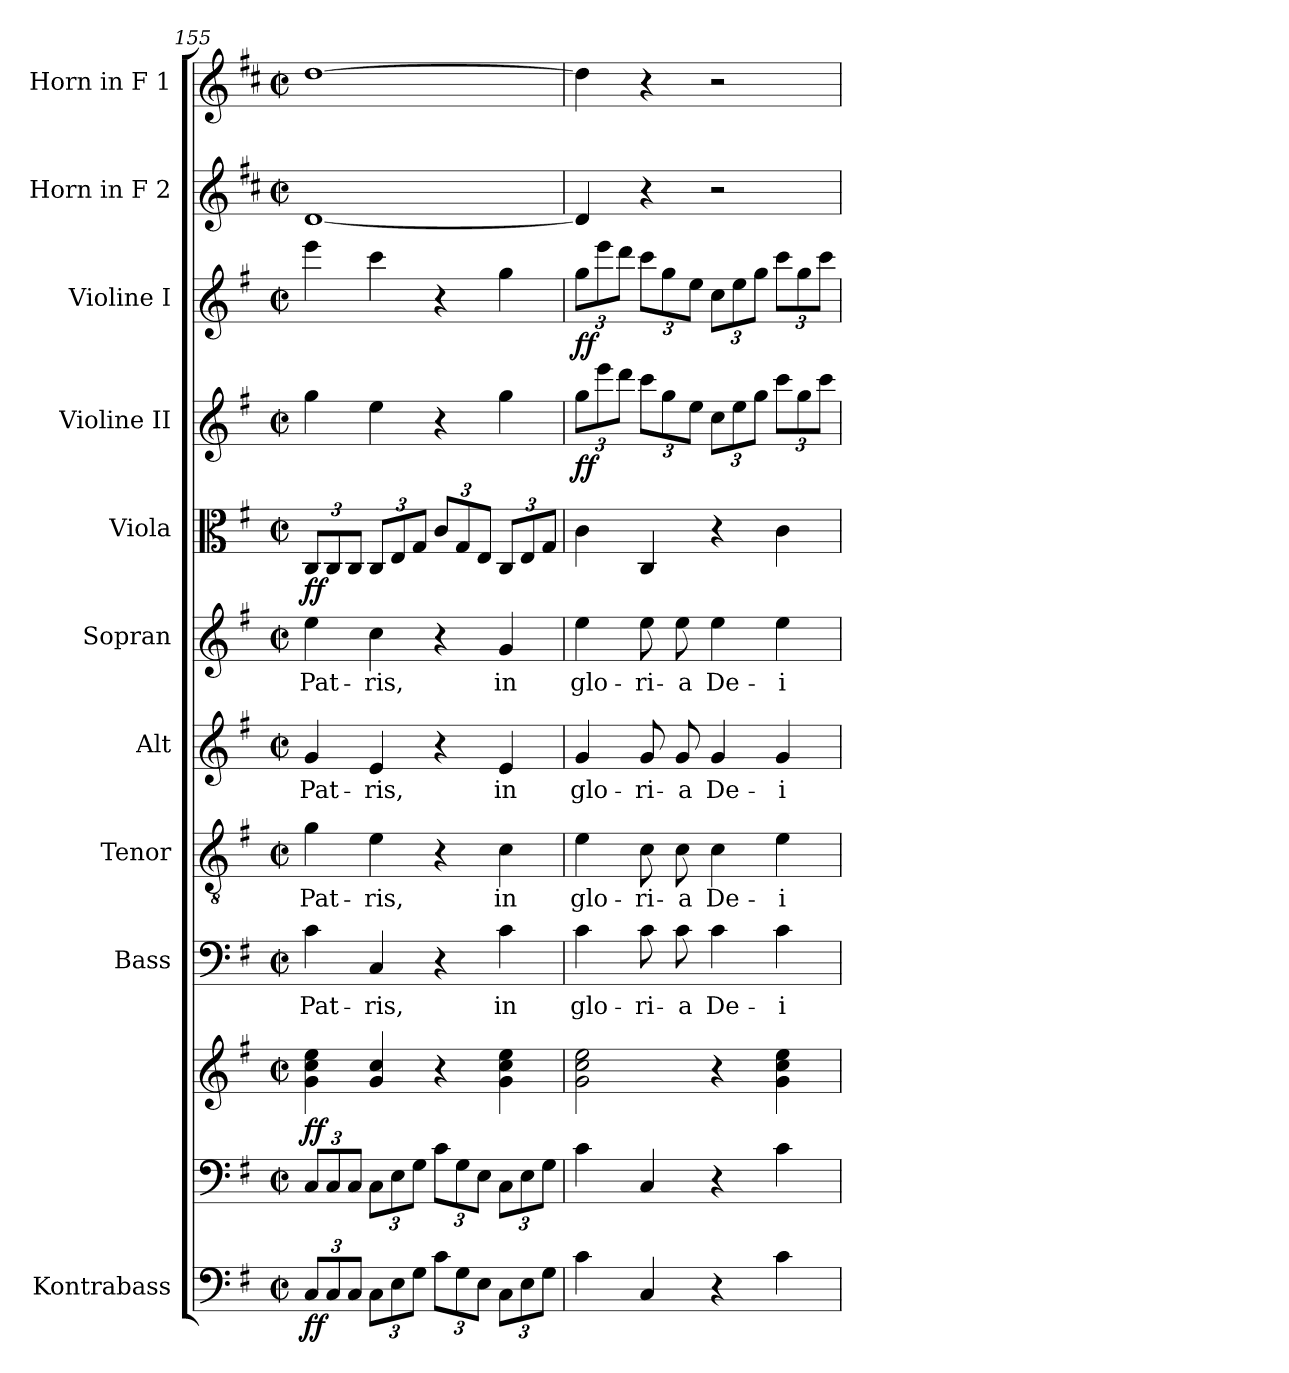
**kern	**dynam	**kern	**kern	**dynam	**kern	**text	**kern	**text	**kern	**text	**kern	**text	**kern	**dynam	**kern	**dynam	**kern	**dynam	**kern	**kern
*part11	*part11	*part10	*part10	*part10	*part9	*part9	*part8	*part8	*part7	*part7	*part6	*part6	*part5	*part5	*part4	*part4	*part3	*part3	*part2	*part1
*staff12	*staff12	*staff11	*staff10	*staff10/11	*staff9	*staff9	*staff8	*staff8	*staff7	*staff7	*staff6	*staff6	*staff5	*staff5	*staff4	*staff4	*staff3	*staff3	*staff2	*staff1
*I"Kontrabass	*	*	*	*	*I"Bass	*	*I"Tenor	*	*I"Alt	*	*I"Sopran	*	*I"Viola	*	*I"Violine II	*	*I"Violine I	*	*I"Horn in F 2	*I"Horn in F 1
*I'Kb.	*	*	*	*	*I'B.	*	*I'T.	*	*I'A.	*	*I'S.	*	*I'Vla.	*	*I'Vl. II	*	*I'Vl. I	*	*	*
*clefF4	*	*clefF4	*clefG2	*	*clefF4	*	*clefGv2	*	*clefG2	*	*clefG2	*	*clefC3	*	*clefG2	*	*clefG2	*	*clefG2	*clefG2
*ITrd7c12	*	*	*	*	*	*	*	*	*	*	*	*	*	*	*	*	*	*	*ITrd4c7	*ITrd4c7
*k[f#]	*	*k[f#]	*k[f#]	*	*k[f#]	*	*k[f#]	*	*k[f#]	*	*k[f#]	*	*k[f#]	*	*k[f#]	*	*k[f#]	*	*k[f#]	*k[f#]
*G:	*	*G:	*G:	*	*G:	*	*G:	*	*G:	*	*G:	*	*G:	*	*G:	*	*G:	*	*G:	*G:
*M2/2	*	*M2/2	*M2/2	*	*M2/2	*	*M2/2	*	*M2/2	*	*M2/2	*	*M2/2	*	*M2/2	*	*M2/2	*	*M2/2	*M2/2
*met(c|)	*	*met(c|)	*met(c|)	*	*met(c|)	*	*met(c|)	*	*met(c|)	*	*met(c|)	*	*met(c|)	*	*met(c|)	*	*met(c|)	*	*met(c|)	*met(c|)
*Xbrackettup	*	*Xbrackettup	*	*	*	*	*	*	*	*	*	*	*	*	*	*	*	*	*	*
=155	=155	=155	=155	=155	=155	=155	=155	=155	=155	=155	=155	=155	=155	=155	=155	=155	=155	=155	=155	=155
!	!	!	!	!	!	!LO:LY:b	!	!LO:LY:b	!	!LO:LY:b	!	!LO:LY:b	!	!	!	!	!	!	!	!
*	*	*	*	*	*	*	*	*	*	*	*	*	*Xbrackettup	*	*	*	*	*	*	*
!	!LO:DY:b	!	!	!LO:DY:b	!	!	!	!	!	!	!	!	!	!LO:DY:b	!	!	!	!	!	!
12CC/L	ff	12C/L	4g\ 4cc\ 4ee\	ff	4c\	Pat-	4g\	Pat-	4g/	Pat-	4ee\	Pat-	12C/L	ff	4gg\	.	4eee\	.	[1G	[1g
12CC/	.	12C/	.	.	.	.	.	.	.	.	.	.	12C/	.	.	.	.	.	.	.
12CC/J	.	12C/J	.	.	.	.	.	.	.	.	.	.	12C/J	.	.	.	.	.	.	.
!	!	!	!	!	!	!LO:LY:b	!	!LO:LY:b	!	!LO:LY:b	!	!LO:LY:b	!	!	!	!	!	!	!	!
12CC\L	.	12C\L	4g/ 4cc/	.	4C/	-ris,	4e\	-ris,	4e/	-ris,	4cc\	-ris,	12C/L	.	4ee\	.	4ccc\	.	.	.
12EE\	.	12E\	.	.	.	.	.	.	.	.	.	.	12E/	.	.	.	.	.	.	.
12GG\J	.	12G\J	.	.	.	.	.	.	.	.	.	.	12G/J	.	.	.	.	.	.	.
12C\L	.	12c\L	4r	.	4r	.	4r	.	4r	.	4r	.	12c/L	.	4r	.	4r	.	.	.
12GG\	.	12G\	.	.	.	.	.	.	.	.	.	.	12G/	.	.	.	.	.	.	.
12EE\J	.	12E\J	.	.	.	.	.	.	.	.	.	.	12E/J	.	.	.	.	.	.	.
!	!	!	!	!	!	!LO:LY:b	!	!LO:LY:b	!	!LO:LY:b	!	!LO:LY:b	!	!	!	!	!	!	!	!
12CC\L	.	12C\L	4g\ 4cc\ 4ee\	.	4c\	in	4c\	in	4e/	in	4g/	in	12C/L	.	4gg\	.	4gg\	.	.	.
12EE\	.	12E\	.	.	.	.	.	.	.	.	.	.	12E/	.	.	.	.	.	.	.
12GG\J	.	12G\J	.	.	.	.	.	.	.	.	.	.	12G/J	.	.	.	.	.	.	.
!!LO:PB:g=z
=156	=156	=156	=156	=156	=156	=156	=156	=156	=156	=156	=156	=156	=156	=156	=156	=156	=156	=156	=156	=156
!	!	!	!	!	!	!LO:LY:b	!	!LO:LY:b	!	!LO:LY:b	!	!LO:LY:b	!	!	!	!	!	!	!	!
*	*	*	*	*	*	*	*	*	*	*	*	*	*	*	*Xbrackettup	*	*Xbrackettup	*	*	*
!	!	!	!	!	!	!	!	!	!	!	!	!	!	!	!	!LO:DY:b	!	!LO:DY:b	!	!
4C\	.	4c\	2g\ 2cc\ 2ee\	.	4c\	glo-	4e\	glo-	4g/	glo-	4ee\	glo-	4c\	.	12gg\L	ff	12gg\L	ff	4G/]	4g\]
.	.	.	.	.	.	.	.	.	.	.	.	.	.	.	12eee\	.	12eee\	.	.	.
.	.	.	.	.	.	.	.	.	.	.	.	.	.	.	12ddd\J	.	12ddd\J	.	.	.
!	!	!	!	!	!	!LO:LY:b	!	!LO:LY:b	!	!LO:LY:b	!	!LO:LY:b	!	!	!	!	!	!	!	!
4CC/	.	4C/	.	.	8c\	-ri-	8c\	-ri-	8g/	-ri-	8ee\	-ri-	4C/	.	12ccc\L	.	12ccc\L	.	4r	4r
.	.	.	.	.	.	.	.	.	.	.	.	.	.	.	12gg\	.	12gg\	.	.	.
!	!	!	!	!	!	!LO:LY:b	!	!LO:LY:b	!	!LO:LY:b	!	!LO:LY:b	!	!	!	!	!	!	!	!
.	.	.	.	.	8c\	-a	8c\	-a	8g/	-a	8ee\	-a	.	.	.	.	.	.	.	.
.	.	.	.	.	.	.	.	.	.	.	.	.	.	.	12ee\J	.	12ee\J	.	.	.
!	!	!	!	!	!	!LO:LY:b	!	!LO:LY:b	!	!LO:LY:b	!	!LO:LY:b	!	!	!	!	!	!	!	!
4r	.	4r	4r	.	4c\	De-	4c\	De-	4g/	De-	4ee\	De-	4r	.	12cc\L	.	12cc\L	.	2r	2r
.	.	.	.	.	.	.	.	.	.	.	.	.	.	.	12ee\	.	12ee\	.	.	.
.	.	.	.	.	.	.	.	.	.	.	.	.	.	.	12gg\J	.	12gg\J	.	.	.
!	!	!	!	!	!	!LO:LY:b	!	!LO:LY:b	!	!LO:LY:b	!	!LO:LY:b	!	!	!	!	!	!	!	!
4C\	.	4c\	4g\ 4cc\ 4ee\	.	4c\	-i	4e\	-i	4g/	-i	4ee\	-i	4c\	.	12ccc\L	.	12ccc\L	.	.	.
.	.	.	.	.	.	.	.	.	.	.	.	.	.	.	12gg\	.	12gg\	.	.	.
.	.	.	.	.	.	.	.	.	.	.	.	.	.	.	12ccc\J	.	12ccc\J	.	.	.
=	=	=	=	=	=	=	=	=	=	=	=	=	=	=	=	=	=	=	=	=
*-	*-	*-	*-	*-	*-	*-	*-	*-	*-	*-	*-	*-	*-	*-	*-	*-	*-	*-	*-	*-
